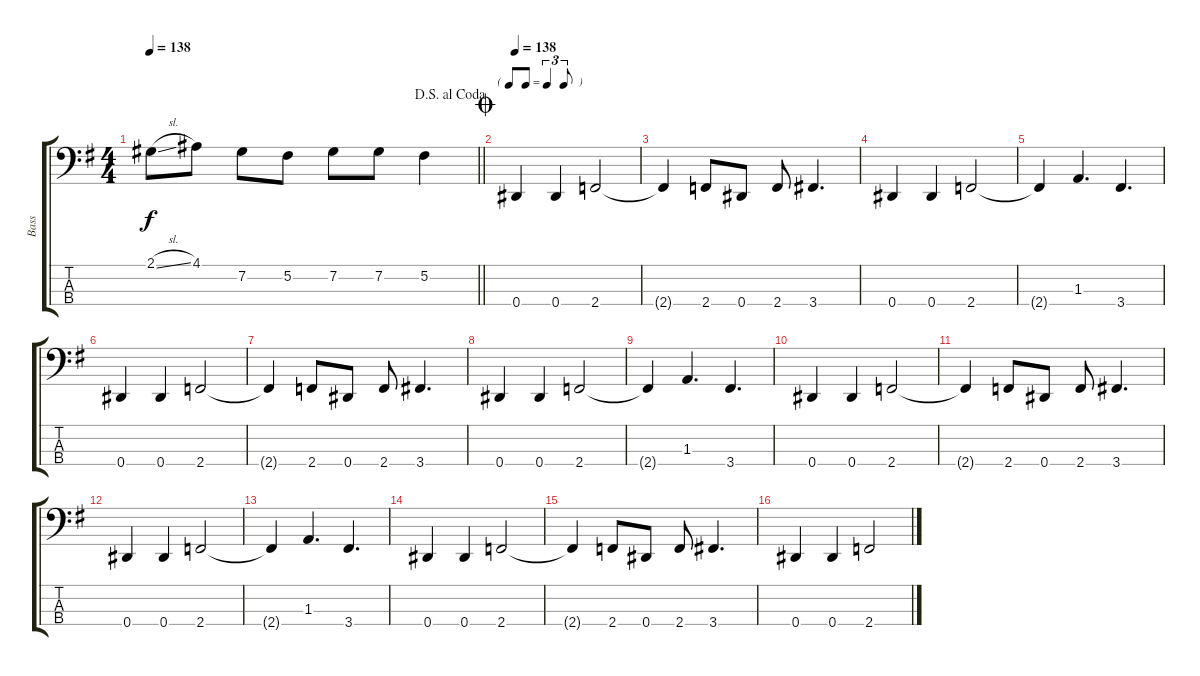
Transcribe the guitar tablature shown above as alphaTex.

\track ("Bass" "Bass") {instrument electricbasspick}
\staff {score tabs}
\tuning (Gb2 Db2 Ab1 Eb1) {hide}
\ts (4 4)
\jump dalsegnoalcoda
\tempo 138
\clef f4
\barLineRight lightlight
\ks g
2.1{sl}.8{dy f} 4.1.8 7.2.8 5.2.8 7.2.8 7.2.8 5.2.4 |
\tf triplet8th
\jump coda
\tempo 138
0.4.4 0.4.4 2.4.2 |
2.4{t}.4 2.4.8 0.4.8 2.4.8 3.4.4{d} |
0.4.4 0.4.4 2.4.2 |
2.4{t}.4 1.3.4{d} 3.4.4{d} |
0.4.4 0.4.4 2.4.2 |
2.4{t}.4 2.4.8 0.4.8 2.4.8 3.4.4{d} |
0.4.4 0.4.4 2.4.2 |
2.4{t}.4 1.3.4{d} 3.4.4{d} |
0.4.4 0.4.4 2.4.2 |
2.4{t}.4 2.4.8 0.4.8 2.4.8 3.4.4{d} |
0.4.4 0.4.4 2.4.2 |
2.4{t}.4 1.3.4{d} 3.4.4{d} |
0.4.4 0.4.4 2.4.2 |
2.4{t}.4 2.4.8 0.4.8 2.4.8 3.4.4{d} |
0.4.4 0.4.4 2.4.2
